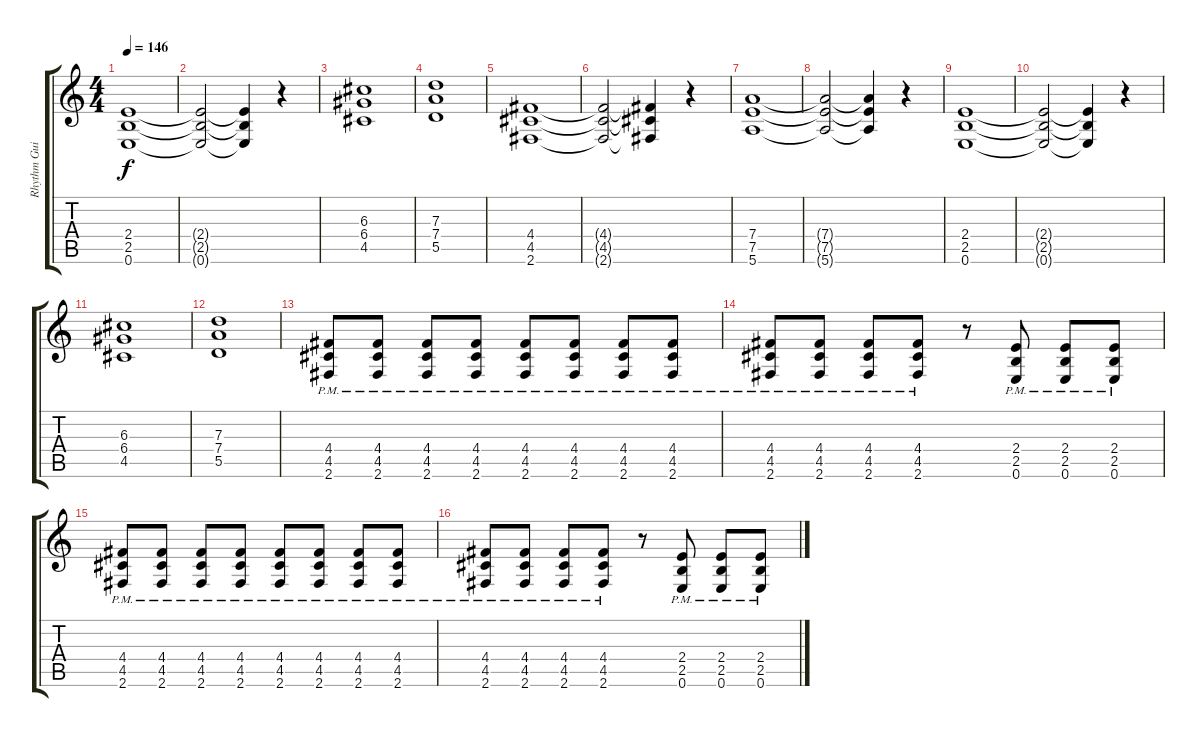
\track ("Rhythm Guitar" "Rhythm Gui") {instrument overdrivenguitar}
\staff {score tabs}
\tuning (E4 B3 G3 D3 A2 E2) {hide}
\ts (4 4)
\tempo 146
\clef g2
\ks c
(2.4 2.5 0.6).1{dy f} |
(2.4{t} 2.5{t} 0.6{t}).2 (2.4{t} 2.5{t} 0.6{t}).4 r.4 |
(6.3 6.4 4.5).1 |
(7.3 7.4 5.5).1 |
(4.4 4.5 2.6).1 |
(4.4{t} 4.5{t} 2.6{t}).2 (4.4{t} 4.5{t} 2.6{t}).4 r.4 |
(7.4 7.5 5.6).1 |
(7.4{t} 7.5{t} 5.6{t}).2 (7.4{t} 7.5{t} 5.6{t}).4 r.4 |
(2.4 2.5 0.6).1 |
(2.4{t} 2.5{t} 0.6{t}).2 (2.4{t} 2.5{t} 0.6{t}).4 r.4 |
(6.3 6.4 4.5).1 |
(7.3 7.4 5.5).1 |
(4.4{pm} 4.5{pm} 2.6{pm}).8 (4.4{pm} 4.5{pm} 2.6{pm}).8 (4.4{pm} 4.5{pm} 2.6{pm}).8 (4.4{pm} 4.5{pm} 2.6{pm}).8 (4.4{pm} 4.5{pm} 2.6{pm}).8 (4.4{pm} 4.5{pm} 2.6{pm}).8 (4.4{pm} 4.5{pm} 2.6{pm}).8 (4.4{pm} 4.5{pm} 2.6{pm}).8 |
(4.4{pm} 4.5{pm} 2.6{pm}).8 (4.4{pm} 4.5{pm} 2.6{pm}).8 (4.4{pm} 4.5{pm} 2.6{pm}).8 (4.4{pm} 4.5{pm} 2.6{pm}).8 r.8 (2.4{pm} 2.5{pm} 0.6{pm}).8 (2.4{pm} 2.5{pm} 0.6{pm}).8 (2.4{pm} 2.5{pm} 0.6{pm}).8 |
(4.4{pm} 4.5{pm} 2.6{pm}).8 (4.4{pm} 4.5{pm} 2.6{pm}).8 (4.4{pm} 4.5{pm} 2.6{pm}).8 (4.4{pm} 4.5{pm} 2.6{pm}).8 (4.4{pm} 4.5{pm} 2.6{pm}).8 (4.4{pm} 4.5{pm} 2.6{pm}).8 (4.4{pm} 4.5{pm} 2.6{pm}).8 (4.4{pm} 4.5{pm} 2.6{pm}).8 |
(4.4{pm} 4.5{pm} 2.6{pm}).8 (4.4{pm} 4.5{pm} 2.6{pm}).8 (4.4{pm} 4.5{pm} 2.6{pm}).8 (4.4{pm} 4.5{pm} 2.6{pm}).8 r.8 (2.4{pm} 2.5{pm} 0.6{pm}).8 (2.4{pm} 2.5{pm} 0.6{pm}).8 (2.4{pm} 2.5{pm} 0.6{pm}).8
